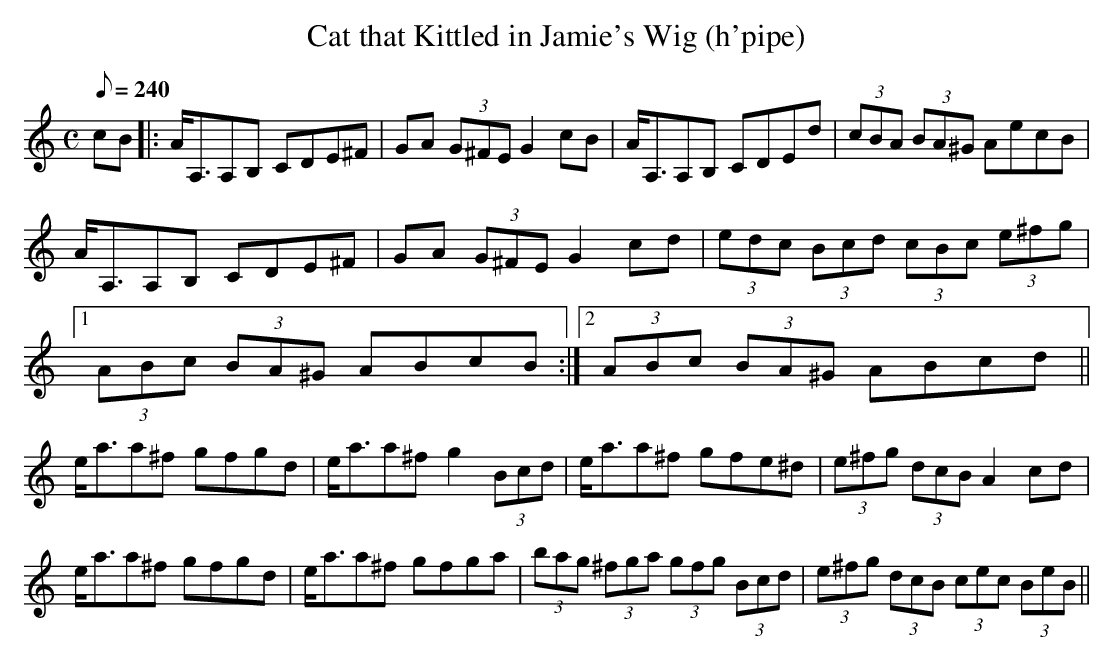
X:1
T:Cat that Kittled in Jamie's Wig (h'pipe) % nf<bb
L:1/8
M:C
Q:240
K:A minor
cB|:A<A,A,B, CDE^F|GA (3G^FE G2cB|A<A,A,B, CDEd|(3cBA (3BA^G AecB|
A<A,A,B, CDE^F|GA (3G^FE G2cd|(3edc (3Bcd (3cBc (3e^fg|
[1 (3ABc (3BA^G ABcB:|2 (3ABc (3BA^G ABcd||
e<aa^f gfgd|e<aa^f g2 (3Bcd|e<aa^f gfe^d|(3e^fg (3dcB A2cd|
e<aa^f gfgd|e<aa^f gfga|(3bag (3^fga (3gfg (3Bcd|\
(3e^fg (3dcB (3cec (3BeB||
